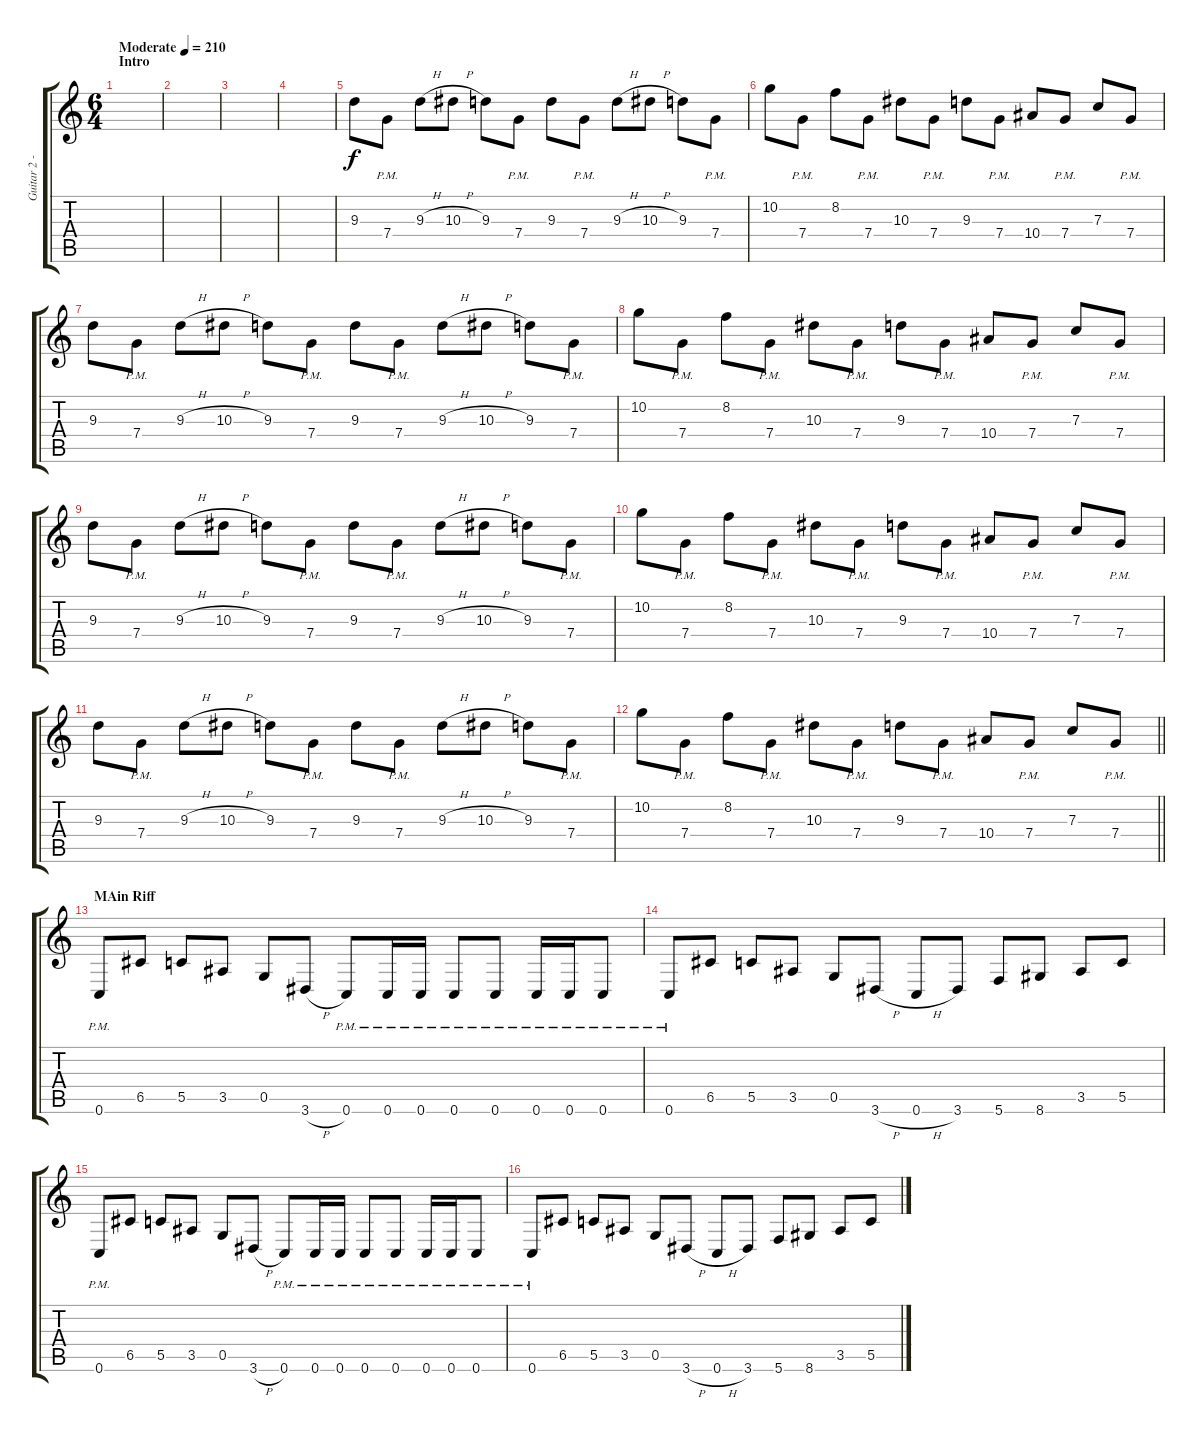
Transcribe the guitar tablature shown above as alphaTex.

\track ("Guitar 2 - Joel Stroetzel" "Guitar 2 -") {instrument distortionguitar}
\staff {score tabs}
\tuning (D4 A3 F3 C3 G2 C2) {hide}
\ts (6 4)
\section ("" "Intro")
\tempo (210 "Moderate")
\clef g2
\ks c
|
|
|
|
9.3.8 7.4{pm}.8 9.3{h}.8 10.3{h}.8 9.3.8 7.4{pm}.8 9.3.8 7.4{pm}.8 9.3{h}.8 10.3{h}.8 9.3.8 7.4{pm}.8 |
10.2.8 7.4{pm}.8 8.2.8 7.4{pm}.8 10.3.8 7.4{pm}.8 9.3.8 7.4{pm}.8 10.4.8 7.4{pm}.8 7.3.8 7.4{pm}.8 |
9.3.8 7.4{pm}.8 9.3{h}.8 10.3{h}.8 9.3.8 7.4{pm}.8 9.3.8 7.4{pm}.8 9.3{h}.8 10.3{h}.8 9.3.8 7.4{pm}.8 |
10.2.8 7.4{pm}.8 8.2.8 7.4{pm}.8 10.3.8 7.4{pm}.8 9.3.8 7.4{pm}.8 10.4.8 7.4{pm}.8 7.3.8 7.4{pm}.8 |
9.3.8 7.4{pm}.8 9.3{h}.8 10.3{h}.8 9.3.8 7.4{pm}.8 9.3.8 7.4{pm}.8 9.3{h}.8 10.3{h}.8 9.3.8 7.4{pm}.8 |
10.2.8 7.4{pm}.8 8.2.8 7.4{pm}.8 10.3.8 7.4{pm}.8 9.3.8 7.4{pm}.8 10.4.8 7.4{pm}.8 7.3.8 7.4{pm}.8 |
9.3.8 7.4{pm}.8 9.3{h}.8 10.3{h}.8 9.3.8 7.4{pm}.8 9.3.8 7.4{pm}.8 9.3{h}.8 10.3{h}.8 9.3.8 7.4{pm}.8 |
\barLineRight lightlight
10.2.8 7.4{pm}.8 8.2.8 7.4{pm}.8 10.3.8 7.4{pm}.8 9.3.8 7.4{pm}.8 10.4.8 7.4{pm}.8 7.3.8 7.4{pm}.8 |
\section ("" "MAin Riff")
0.6{pm}.8 6.5.8 5.5.8 3.5.8 0.5.8 3.6{h}.8 0.6{pm}.8 0.6{pm}.16 0.6{pm}.16 0.6{pm}.8 0.6{pm}.8 0.6{pm}.16 0.6{pm}.16 0.6{pm}.8 |
0.6{pm}.8 6.5.8 5.5.8 3.5.8 0.5.8 3.6{h}.8 0.6{h}.8 3.6.8 5.6.8 8.6.8 3.5.8 5.5.8 |
0.6{pm}.8 6.5.8 5.5.8 3.5.8 0.5.8 3.6{h}.8 0.6{pm}.8 0.6{pm}.16 0.6{pm}.16 0.6{pm}.8 0.6{pm}.8 0.6{pm}.16 0.6{pm}.16 0.6{pm}.8 |
0.6{pm}.8 6.5.8 5.5.8 3.5.8 0.5.8 3.6{h}.8 0.6{h}.8 3.6.8 5.6.8 8.6.8 3.5.8 5.5.8
